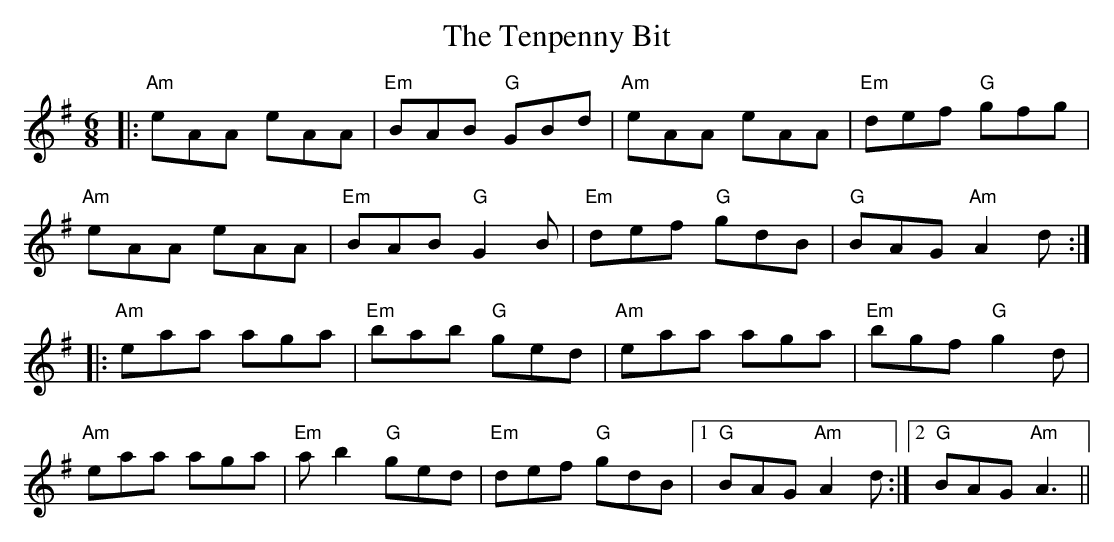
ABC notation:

X:1
T: The Tenpenny Bit
M: 6/8
L: 1/8
K: Ador
|:"Am"eAA eAA|"Em"BAB "G"GBd|"Am"eAA eAA|"Em"def "G"gfg|
"Am"eAA eAA|"Em"BAB "G"G2B|"Em"def "G"gdB|"G"BAG "Am"A2d:|
|:"Am"eaa aga|"Em"bab "G"ged|"Am"eaa aga|"Em"bgf "G"g2 d|
"Am"eaa aga|"Em"ab2 "G"ged|"Em"def "G"gdB|1 "G"BAG "Am"A2d:|2 "G"BAG "Am"A3||
